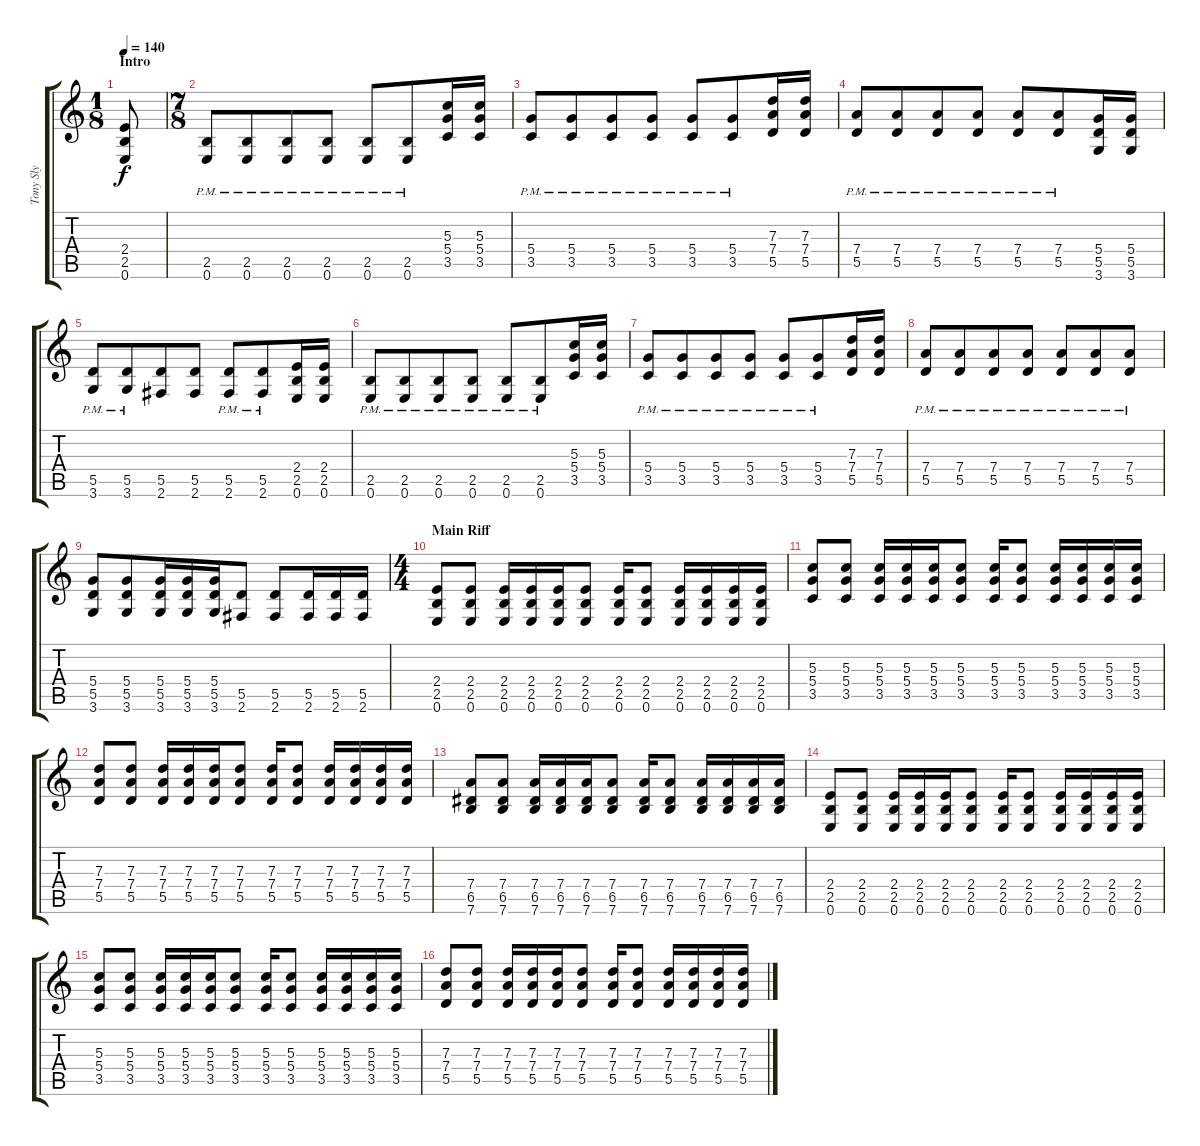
\track ("Tony Sly" "Tony Sly") {instrument overdrivenguitar}
\staff {score tabs}
\tuning (E4 B3 G3 D3 A2 E2) {hide}
\ts (1 8)
\section ("" "Intro")
\tempo 140
\clef g2
\ks c
(2.4 2.5 0.6).8{dy f instrument overdrivenguitar} |
\ts (7 8)
(2.5{pm} 0.6{pm}).8 (2.5{pm} 0.6{pm}).8 (2.5{pm} 0.6{pm}).8 (2.5{pm} 0.6{pm}).8 (2.5{pm} 0.6{pm}).8 (2.5{pm} 0.6{pm}).8 (5.3 5.4 3.5).16 (5.3 5.4 3.5).16 |
(5.4{pm} 3.5{pm}).8 (5.4{pm} 3.5{pm}).8 (5.4{pm} 3.5{pm}).8 (5.4{pm} 3.5{pm}).8 (5.4{pm} 3.5{pm}).8 (5.4{pm} 3.5{pm}).8 (7.3 7.4 5.5).16 (7.3 7.4 5.5).16 |
(7.4{pm} 5.5{pm}).8 (7.4{pm} 5.5{pm}).8 (7.4{pm} 5.5{pm}).8 (7.4{pm} 5.5{pm}).8 (7.4{pm} 5.5{pm}).8 (7.4{pm} 5.5{pm}).8 (5.4 5.5 3.6).16 (5.4 5.5 3.6).16 |
(5.5{pm} 3.6{pm}).8 (5.5{pm} 3.6{pm}).8 (5.5 2.6).8 (5.5 2.6).8 (5.5{pm} 2.6{pm}).8 (5.5{pm} 2.6{pm}).8 (2.4 2.5 0.6).16 (2.4 2.5 0.6).16 |
(2.5{pm} 0.6{pm}).8 (2.5{pm} 0.6{pm}).8 (2.5{pm} 0.6{pm}).8 (2.5{pm} 0.6{pm}).8 (2.5{pm} 0.6{pm}).8 (2.5{pm} 0.6{pm}).8 (5.3 5.4 3.5).16 (5.3 5.4 3.5).16 |
(5.4{pm} 3.5{pm}).8 (5.4{pm} 3.5{pm}).8 (5.4{pm} 3.5{pm}).8 (5.4{pm} 3.5{pm}).8 (5.4{pm} 3.5{pm}).8 (5.4{pm} 3.5{pm}).8 (7.3 7.4 5.5).16 (7.3 7.4 5.5).16 |
(7.4{pm} 5.5{pm}).8 (7.4{pm} 5.5{pm}).8 (7.4{pm} 5.5{pm}).8 (7.4{pm} 5.5{pm}).8 (7.4{pm} 5.5{pm}).8 (7.4{pm} 5.5{pm}).8 (7.4{pm} 5.5{pm}).8 |
(5.4 5.5 3.6).8 (5.4 5.5 3.6).8 (5.4 5.5 3.6).16 (5.4 5.5 3.6).16 (5.4 5.5 3.6).16 (5.5 2.6).8 (5.5 2.6).8 (5.5 2.6).16 (5.5 2.6).16 (5.5 2.6).16 |
\ts (4 4)
\section ("" "Main Riff")
(2.4 2.5 0.6).8 (2.4 2.5 0.6).8 (2.4 2.5 0.6).16 (2.4 2.5 0.6).16 (2.4 2.5 0.6).16 (2.4 2.5 0.6).8 (2.4 2.5 0.6).16 (2.4 2.5 0.6).8 (2.4 2.5 0.6).16 (2.4 2.5 0.6).16 (2.4 2.5 0.6).16 (2.4 2.5 0.6).16 |
(5.3 5.4 3.5).8 (5.3 5.4 3.5).8 (5.3 5.4 3.5).16 (5.3 5.4 3.5).16 (5.3 5.4 3.5).16 (5.3 5.4 3.5).8 (5.3 5.4 3.5).16 (5.3 5.4 3.5).8 (5.3 5.4 3.5).16 (5.3 5.4 3.5).16 (5.3 5.4 3.5).16 (5.3 5.4 3.5).16 |
(7.3 7.4 5.5).8 (7.3 7.4 5.5).8 (7.3 7.4 5.5).16 (7.3 7.4 5.5).16 (7.3 7.4 5.5).16 (7.3 7.4 5.5).8 (7.3 7.4 5.5).16 (7.3 7.4 5.5).8 (7.3 7.4 5.5).16 (7.3 7.4 5.5).16 (7.3 7.4 5.5).16 (7.3 7.4 5.5).16 |
(7.4 6.5 7.6).8 (7.4 6.5 7.6).8 (7.4 6.5 7.6).16 (7.4 6.5 7.6).16 (7.4 6.5 7.6).16 (7.4 6.5 7.6).8 (7.4 6.5 7.6).16 (7.4 6.5 7.6).8 (7.4 6.5 7.6).16 (7.4 6.5 7.6).16 (7.4 6.5 7.6).16 (7.4 6.5 7.6).16 |
(2.4 2.5 0.6).8 (2.4 2.5 0.6).8 (2.4 2.5 0.6).16 (2.4 2.5 0.6).16 (2.4 2.5 0.6).16 (2.4 2.5 0.6).8 (2.4 2.5 0.6).16 (2.4 2.5 0.6).8 (2.4 2.5 0.6).16 (2.4 2.5 0.6).16 (2.4 2.5 0.6).16 (2.4 2.5 0.6).16 |
(5.3 5.4 3.5).8 (5.3 5.4 3.5).8 (5.3 5.4 3.5).16 (5.3 5.4 3.5).16 (5.3 5.4 3.5).16 (5.3 5.4 3.5).8 (5.3 5.4 3.5).16 (5.3 5.4 3.5).8 (5.3 5.4 3.5).16 (5.3 5.4 3.5).16 (5.3 5.4 3.5).16 (5.3 5.4 3.5).16 |
(7.3 7.4 5.5).8 (7.3 7.4 5.5).8 (7.3 7.4 5.5).16 (7.3 7.4 5.5).16 (7.3 7.4 5.5).16 (7.3 7.4 5.5).8 (7.3 7.4 5.5).16 (7.3 7.4 5.5).8 (7.3 7.4 5.5).16 (7.3 7.4 5.5).16 (7.3 7.4 5.5).16 (7.3 7.4 5.5).16
